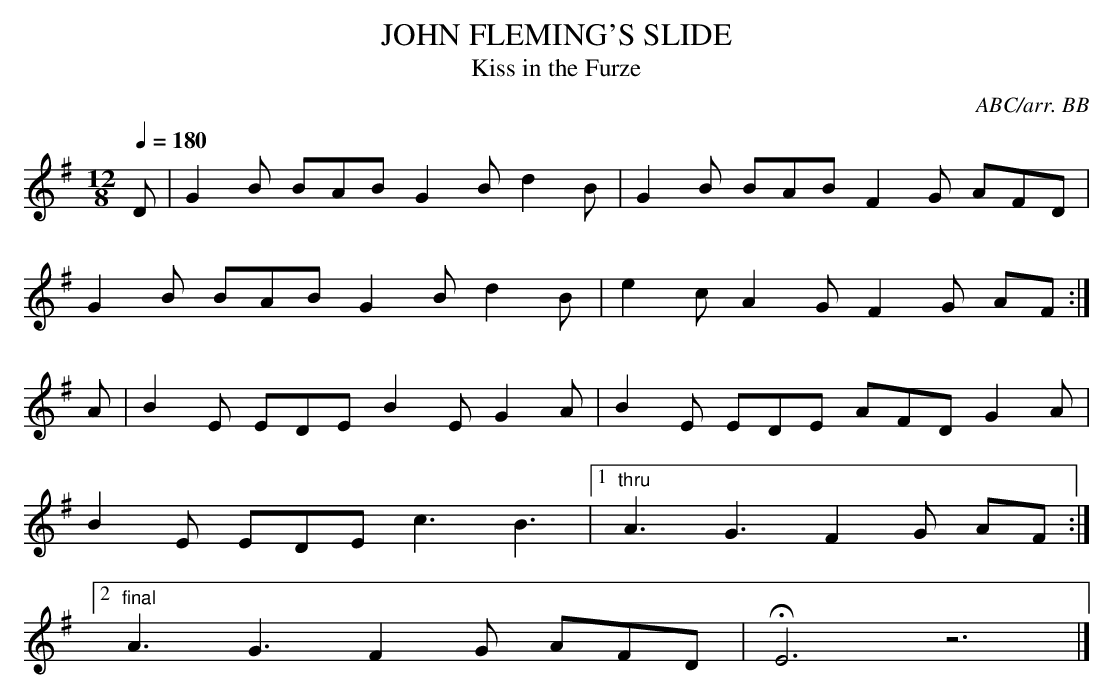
X:1
T:JOHN FLEMING'S SLIDE
T:Kiss in the Furze
C:ABC/arr. BB
Q:1/4=180
L:1/8
M:12/8
K:G
D|G2B BAB G2B d2B|G2B BAB F2G AFD|
G2B BAB G2B d2B|e2c A2G F2G AF :|
A|B2E EDE B2E G2A|B2E EDE AFD G2A|
B2E EDE c3 B3|1 "thru"A3 G3 F2G AF:|
[2 "final"A3 G3 F2G AFD|HE6z6|]
